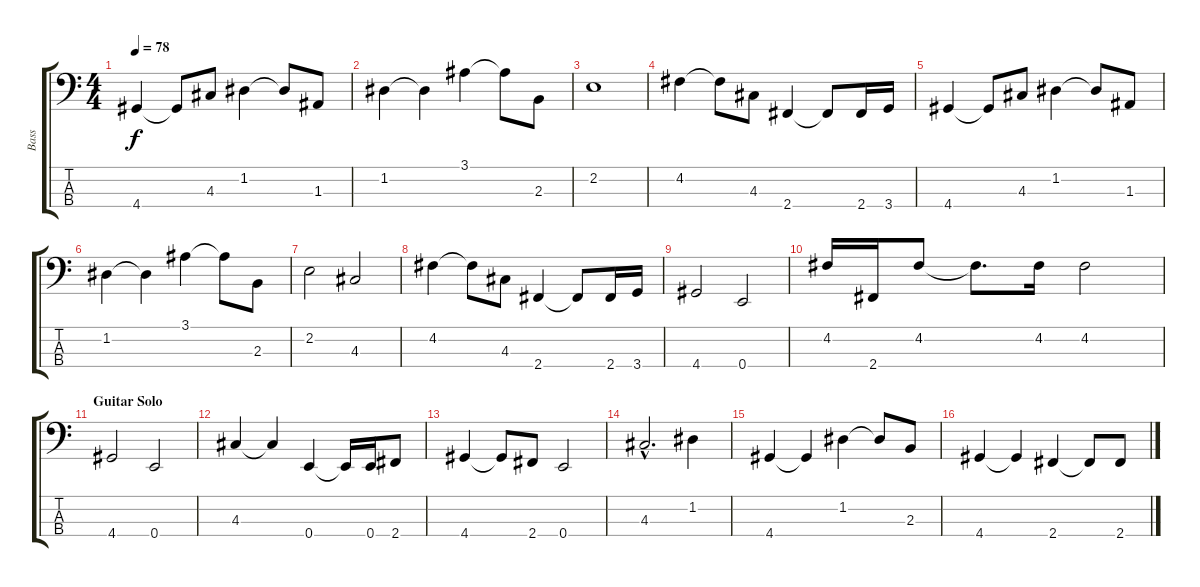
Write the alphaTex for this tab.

\track ("Bass" "Bass") {instrument electricbassfinger}
\staff {score tabs}
\tuning (G2 D2 A1 E1) {hide}
\ts (4 4)
\tempo 78
\clef f4
\ks c
4.4.4{dy f} 4.4{t}.8 4.3.8 1.2.4 1.2{t}.8 1.3.8 |
1.2.4 1.2{t}.4 3.1.4 3.1{t}.8 2.3.8 |
2.2.1 |
4.2.4 4.2{t}.8 4.3.8 2.4.4 2.4{t}.8 2.4.16 3.4.16 |
4.4.4 4.4{t}.8 4.3.8 1.2.4 1.2{t}.8 1.3.8 |
1.2.4 1.2{t}.4 3.1.4 3.1{t}.8 2.3.8 |
2.2.2 4.3.2 |
4.2.4 4.2{t}.8 4.3.8 2.4.4 2.4{t}.8 2.4.16 3.4.16 |
4.4.2 0.4.2 |
4.2.16 2.4.16 4.2.8 4.2{t}.8{d} 4.2.16 4.2.2 |
\section ("" "Guitar Solo")
4.4.2 0.4.2 |
4.3.4 4.3{t}.4 0.4.4 0.4{t}.16 0.4.16 2.4.8 |
4.4.4 4.4{t}.8 2.4.8 0.4.2 |
4.3{hac}.2{d} 1.2.4 |
4.4.4 4.4{t}.4 1.2.4 1.2{t}.8 2.3.8 |
4.4.4 4.4{t}.4 2.4.4 2.4{t}.8 2.4.8
